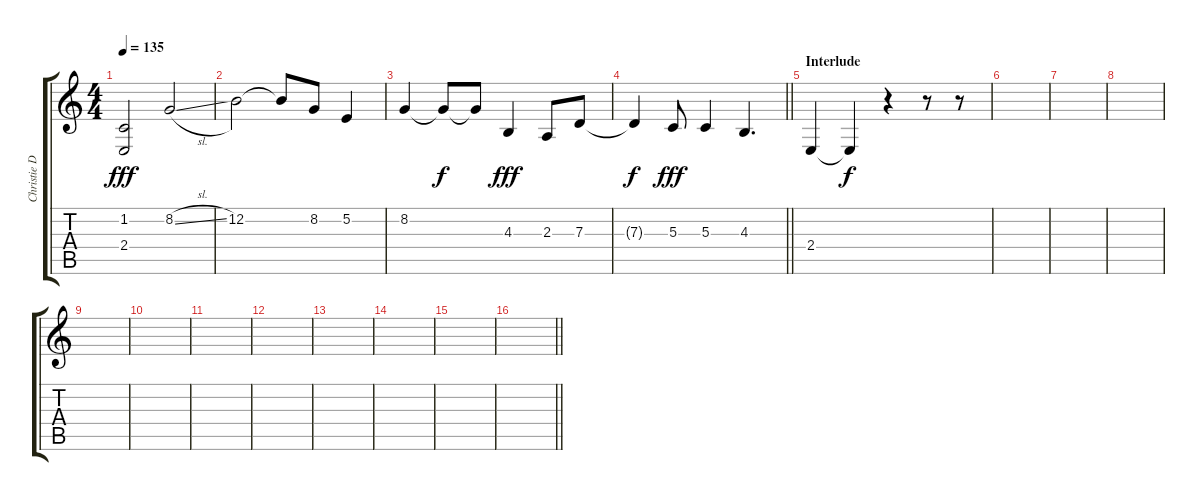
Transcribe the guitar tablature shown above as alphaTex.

\track ("Christie DuPree" "Christie D") {instrument pad7halo}
\staff {score tabs}
\tuning (E4 B3 G3 D3 A2 E2) {hide}
\ts (4 4)
\tempo 135
\clef g2
\ks c
(1.2 2.4).2{dy fff} 8.2{sl}.2 |
12.2.2 12.2{t}.8 8.2.8 5.2.4 |
8.2.4 8.2{t}.8{dy f} 8.2{t}.8 4.3.4{dy fff} 2.3.8 7.3.8 |
\barLineRight lightlight
7.3{t}.4{dy f} 5.3.8{dy fff} 5.3.4 4.3.4{d} |
\section ("" "Interlude")
2.4.4 2.4{t}.4{dy f} r.4 r.8 r.8 |
|
|
|
|
|
|
|
|
|
|
\barLineRight lightlight
